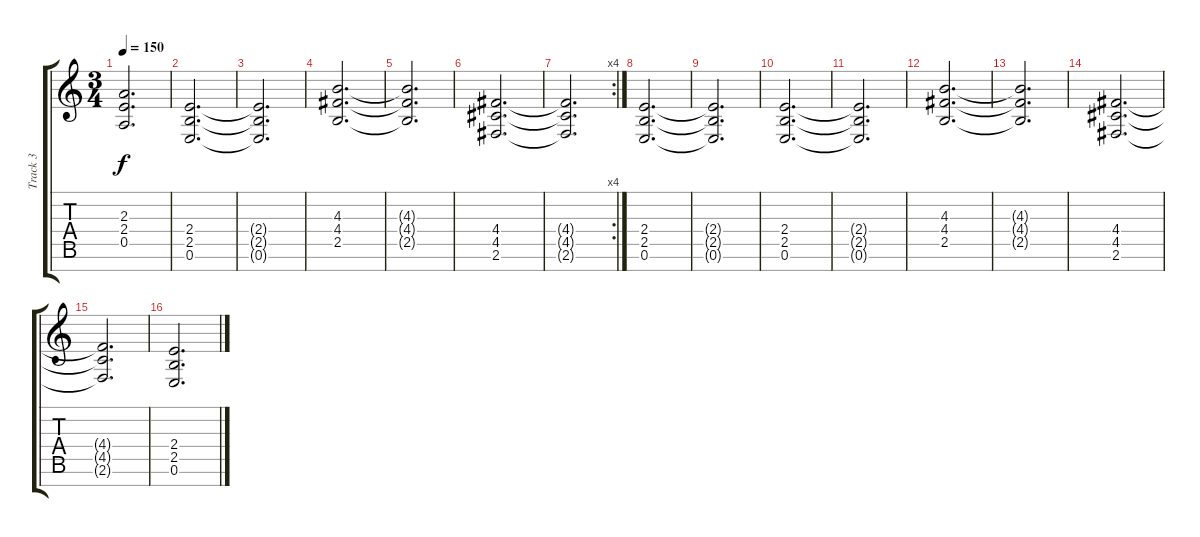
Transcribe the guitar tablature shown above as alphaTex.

\track ("Track 3" "Track 3") {instrument distortionguitar}
\staff {score tabs}
\tuning (E4 B3 G3 D3 A2 E2 B1) {hide}
\ts (3 4)
\tempo 150
\clef g2
\ks c
(2.3{t} 2.4{t} 0.5{t}).2{d dy f} |
(2.4 2.5 0.6).2{d} |
(2.4{t} 2.5{t} 0.6{t}).2{d} |
(4.3 4.4 2.5).2{d} |
(4.3{t} 4.4{t} 2.5{t}).2{d} |
(4.4 4.5 2.6).2{d} |
\rc 4
(4.4{t} 4.5{t} 2.6{t}).2{d} |
(2.4 2.5 0.6).2{d} |
(2.4{t} 2.5{t} 0.6{t}).2{d} |
(2.4 2.5 0.6).2{d} |
(2.4{t} 2.5{t} 0.6{t}).2{d} |
(4.3 4.4 2.5).2{d} |
(4.3{t} 4.4{t} 2.5{t}).2{d} |
(4.4 4.5 2.6).2{d} |
(4.4{t} 4.5{t} 2.6{t}).2{d} |
(2.4 2.5 0.6).2{d}
